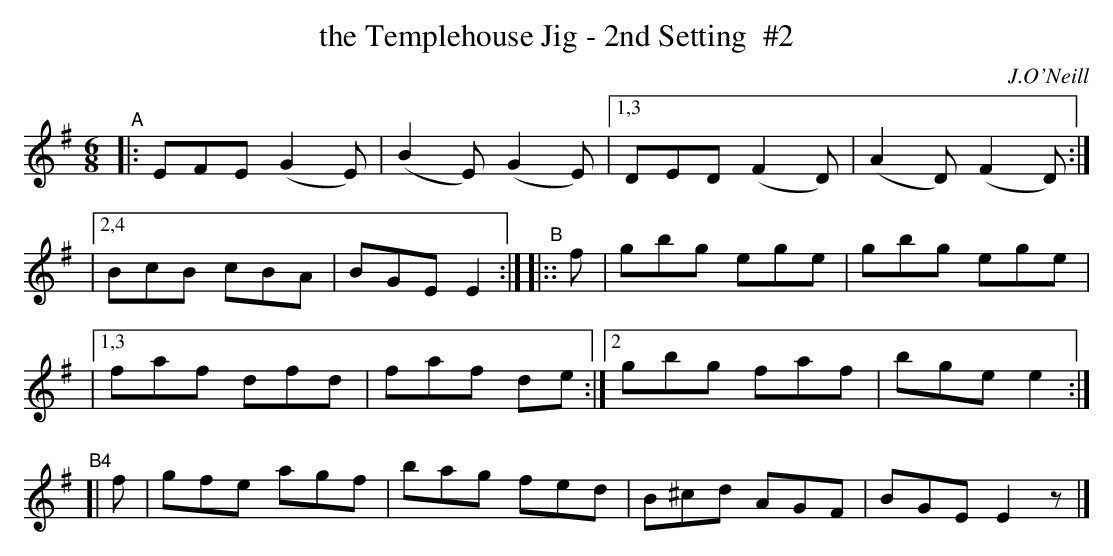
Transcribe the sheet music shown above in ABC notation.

X:1
T: the Templehouse Jig - 2nd Setting  #2
O: J.O'Neill
M: 6/8
L: 1/8
K: Em
"^A"\
|: EFE (G2E) | (B2E) (G2E) |[1,3 DED (F2D) | (A2D) (F2D) :|
|[2,4 BcB cBA | BGE E2 :|"^B"|:: f | gbg ege | gbg ege |
|[1,3 faf dfd | faf de :|[2 gbg faf | bge e2 :|
"^B4"[| f | gfe agf | bag fed | B^cd AGF | BGE E2z |]
